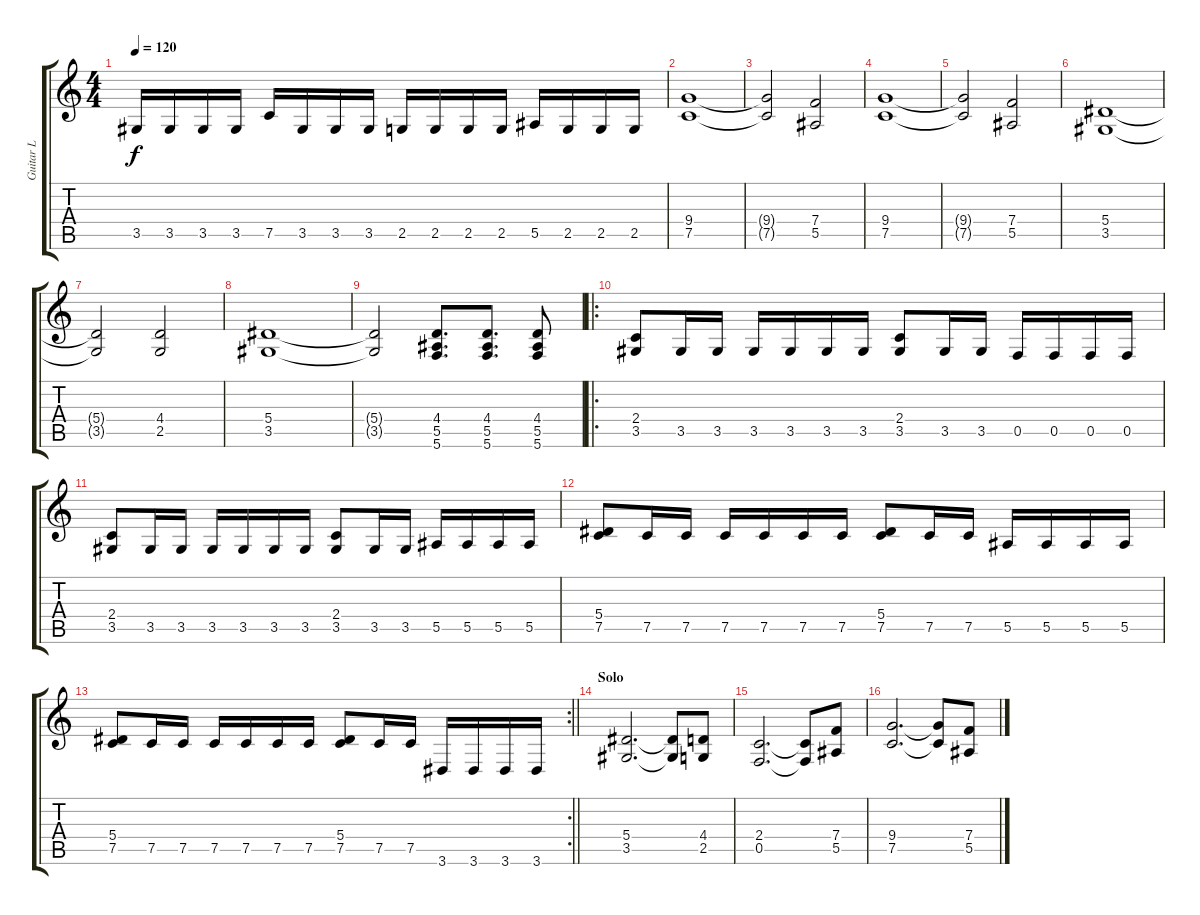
\track ("Guitar L" "Guitar L") {instrument distortionguitar}
\staff {score tabs}
\tuning (C4 G3 Eb3 Bb2 F2 C2) {hide}
\ts (4 4)
\tempo 120
\clef g2
\ks c
3.5.16{dy f} 3.5.16 3.5.16 3.5.16 7.5.16 3.5.16 3.5.16 3.5.16 2.5.16 2.5.16 2.5.16 2.5.16 5.5.16 2.5.16 2.5.16 2.5.16 |
(9.4 7.5).1 |
(9.4{t} 7.5{t}).2 (7.4 5.5).2 |
(9.4 7.5).1 |
(9.4{t} 7.5{t}).2 (7.4 5.5).2 |
(5.4 3.5).1 |
(5.4{t} 3.5{t}).2 (4.4 2.5).2 |
(5.4 3.5).1 |
(5.4{t} 3.5{t}).2 (4.4 5.5 5.6).8{d} (4.4 5.5 5.6).8{d} (4.4 5.5 5.6).8 |
\ro
(2.4 3.5).8 3.5.16 3.5.16 3.5.16 3.5.16 3.5.16 3.5.16 (2.4 3.5).8 3.5.16 3.5.16 0.5.16 0.5.16 0.5.16 0.5.16 |
(2.4 3.5).8 3.5.16 3.5.16 3.5.16 3.5.16 3.5.16 3.5.16 (2.4 3.5).8 3.5.16 3.5.16 5.5.16 5.5.16 5.5.16 5.5.16 |
(5.4 7.5).8 7.5.16 7.5.16 7.5.16 7.5.16 7.5.16 7.5.16 (5.4 7.5).8 7.5.16 7.5.16 5.5.16 5.5.16 5.5.16 5.5.16 |
\rc 2
\barLineRight lightlight
(5.4 7.5).8 7.5.16 7.5.16 7.5.16 7.5.16 7.5.16 7.5.16 (5.4 7.5).8 7.5.16 7.5.16 3.6.16 3.6.16 3.6.16 3.6.16 |
\section ("" "Solo")
(5.4 3.5).2{d} (5.4{t} 3.5{t}).8 (4.4 2.5).8 |
(2.4 0.5).2{d} (2.4{t} 0.5{t}).8 (7.4 5.5).8 |
(9.4 7.5).2{d} (9.4{t} 7.5{t}).8 (7.4 5.5).8
